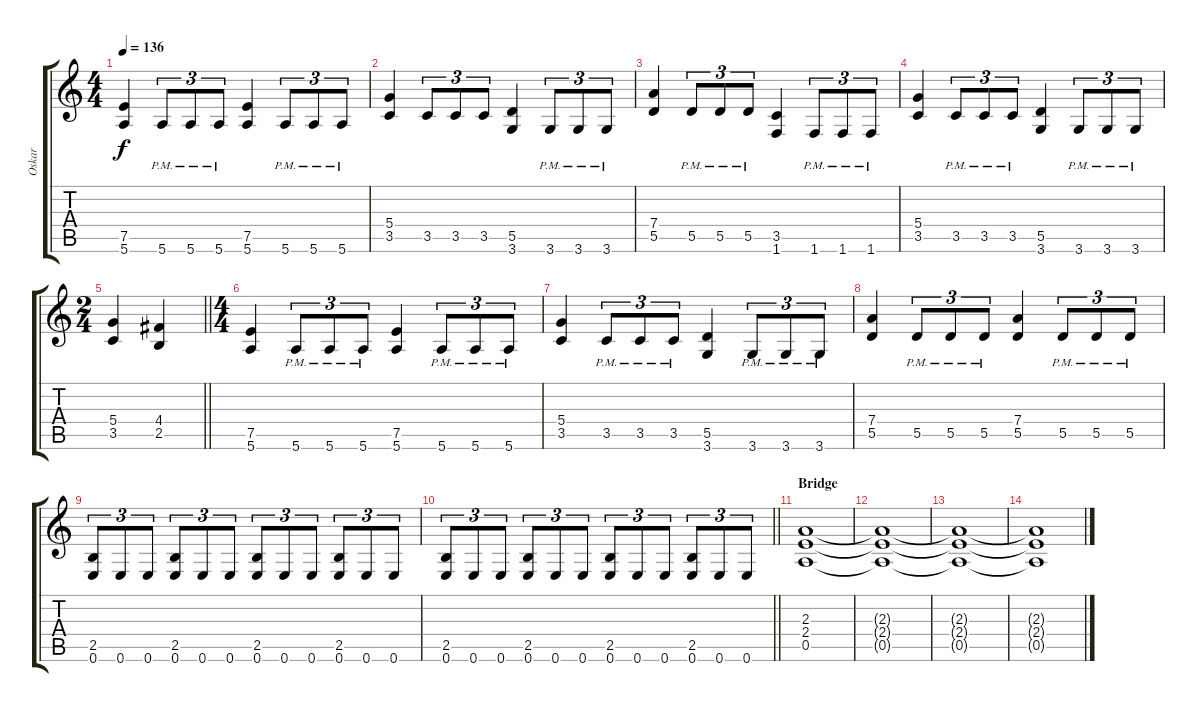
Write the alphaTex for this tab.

\track ("Oskar" "Oskar") {instrument distortionguitar}
\staff {score tabs}
\tuning (E4 B3 G3 D3 A2 E2) {hide}
\ts (4 4)
\tempo 136
\clef g2
\ks c
(7.5 5.6).4{dy f} 5.6{pm}.8{tu (3 2)} 5.6{pm}.8{tu (3 2)} 5.6{pm}.8{tu (3 2)} (7.5 5.6).4 5.6{pm}.8{tu (3 2)} 5.6{pm}.8{tu (3 2)} 5.6{pm}.8{tu (3 2)} |
(5.4 3.5).4 3.5.8{tu (3 2)} 3.5.8{tu (3 2)} 3.5.8{tu (3 2)} (5.5 3.6).4 3.6{pm}.8{tu (3 2)} 3.6{pm}.8{tu (3 2)} 3.6{pm}.8{tu (3 2)} |
(7.4 5.5).4 5.5{pm}.8{tu (3 2)} 5.5{pm}.8{tu (3 2)} 5.5{pm}.8{tu (3 2)} (3.5 1.6).4 1.6{pm}.8{tu (3 2)} 1.6{pm}.8{tu (3 2)} 1.6{pm}.8{tu (3 2)} |
(5.4 3.5).4 3.5{pm}.8{tu (3 2)} 3.5{pm}.8{tu (3 2)} 3.5{pm}.8{tu (3 2)} (5.5 3.6).4 3.6{pm}.8{tu (3 2)} 3.6{pm}.8{tu (3 2)} 3.6{pm}.8{tu (3 2)} |
\ts (2 4)
\barLineRight lightlight
(5.4 3.5).4 (4.4 2.5).4 |
\ts (4 4)
(7.5 5.6).4 5.6{pm}.8{tu (3 2)} 5.6{pm}.8{tu (3 2)} 5.6{pm}.8{tu (3 2)} (7.5 5.6).4 5.6{pm}.8{tu (3 2)} 5.6{pm}.8{tu (3 2)} 5.6{pm}.8{tu (3 2)} |
(5.4 3.5).4 3.5{pm}.8{tu (3 2)} 3.5{pm}.8{tu (3 2)} 3.5{pm}.8{tu (3 2)} (5.5 3.6).4 3.6{pm}.8{tu (3 2)} 3.6{pm}.8{tu (3 2)} 3.6{pm}.8{tu (3 2)} |
(7.4 5.5).4 5.5{pm}.8{tu (3 2)} 5.5{pm}.8{tu (3 2)} 5.5{pm}.8{tu (3 2)} (7.4 5.5).4 5.5{pm}.8{tu (3 2)} 5.5{pm}.8{tu (3 2)} 5.5{pm}.8{tu (3 2)} |
(2.5 0.6).8{tu (3 2)} 0.6.8{tu (3 2)} 0.6.8{tu (3 2)} (2.5 0.6).8{tu (3 2)} 0.6.8{tu (3 2)} 0.6.8{tu (3 2)} (2.5 0.6).8{tu (3 2)} 0.6.8{tu (3 2)} 0.6.8{tu (3 2)} (2.5 0.6).8{tu (3 2)} 0.6.8{tu (3 2)} 0.6.8{tu (3 2)} |
\barLineRight lightlight
(2.5 0.6).8{tu (3 2)} 0.6.8{tu (3 2)} 0.6.8{tu (3 2)} (2.5 0.6).8{tu (3 2)} 0.6.8{tu (3 2)} 0.6.8{tu (3 2)} (2.5 0.6).8{tu (3 2)} 0.6.8{tu (3 2)} 0.6.8{tu (3 2)} (2.5 0.6).8{tu (3 2)} 0.6.8{tu (3 2)} 0.6.8{tu (3 2)} |
\section ("" "Bridge")
(2.3 2.4 0.5).1{volume 4} |
(2.3{t} 2.4{t} 0.5{t}).1 |
(2.3{t} 2.4{t} 0.5{t}).1 |
(2.3{t} 2.4{t} 0.5{t}).1
